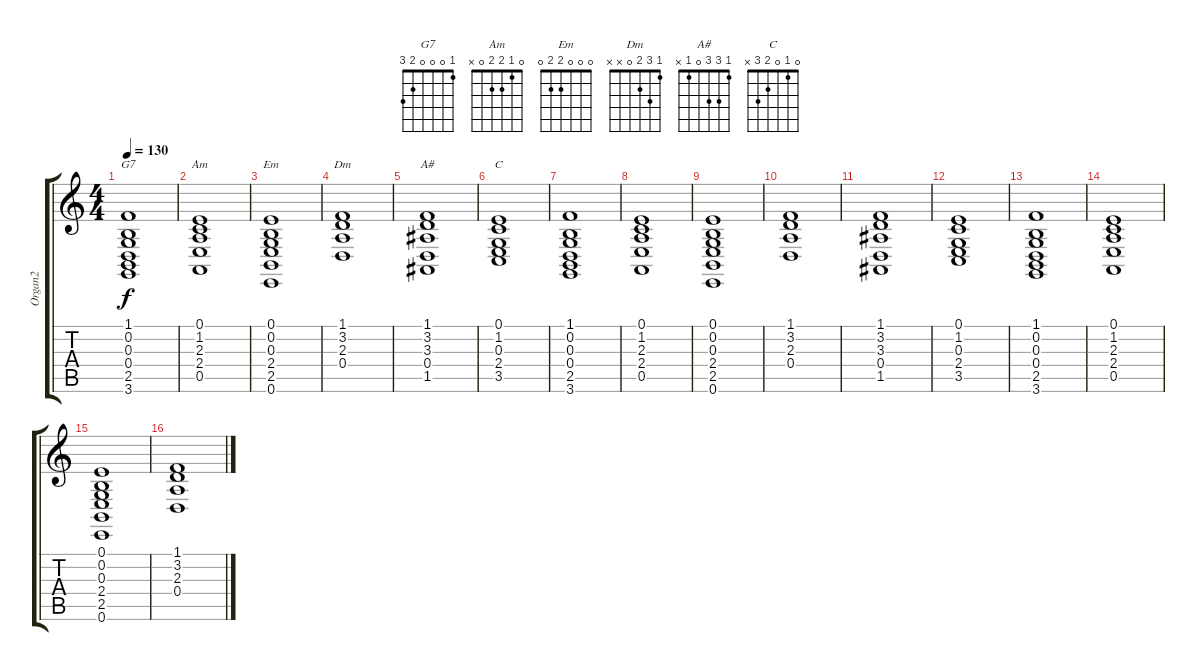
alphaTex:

\track ("Organ2" "Organ2") {instrument drawbarorgan}
\staff {score tabs}
\tuning (E4 B3 G3 D3 A2 E2) {hide}
\chord ("G7" 1 0 0 0 2 3)
\chord ("Am" 0 1 2 2 0 x)
\chord ("Em" 0 0 0 2 2 0)
\chord ("Dm" 1 3 2 0 x x)
\chord ("A#" 1 3 3 0 1 x)
\chord ("C" 0 1 0 2 3 x)
\ts (4 4)
\tempo 130
\clef g2
\ks c
(1.1 0.2 0.3 0.4 2.5 3.6).1{ch "G7" dy f} |
(0.1 1.2 2.3 2.4 0.5).1{ch "Am"} |
(0.1 0.2 0.3 2.4 2.5 0.6).1{ch "Em"} |
(1.1 3.2 2.3 0.4).1{ch "Dm"} |
(1.1 3.2 3.3 0.4 1.5).1{ch "A#"} |
(0.1 1.2 0.3 2.4 3.5).1{ch "C"} |
(1.1 0.2 0.3 0.4 2.5 3.6).1 |
(0.1 1.2 2.3 2.4 0.5).1 |
(0.1 0.2 0.3 2.4 2.5 0.6).1 |
(1.1 3.2 2.3 0.4).1 |
(1.1 3.2 3.3 0.4 1.5).1 |
(0.1 1.2 0.3 2.4 3.5).1 |
(1.1 0.2 0.3 0.4 2.5 3.6).1 |
(0.1 1.2 2.3 2.4 0.5).1 |
(0.1 0.2 0.3 2.4 2.5 0.6).1 |
(1.1 3.2 2.3 0.4).1
